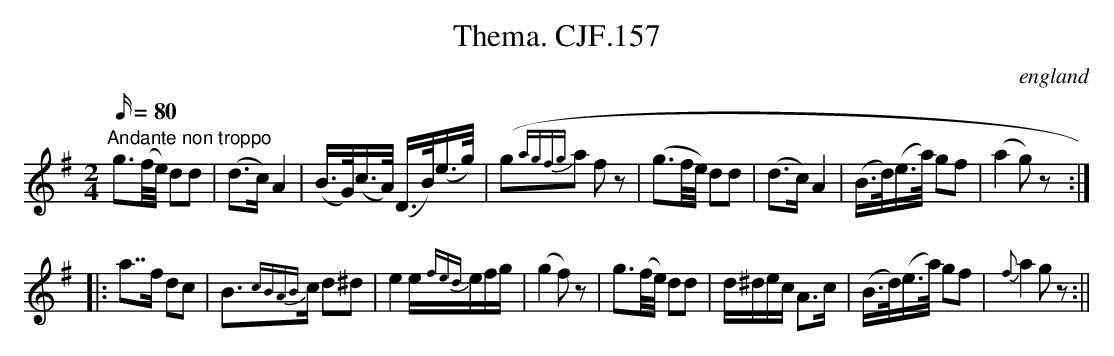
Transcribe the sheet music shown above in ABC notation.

X:1
T:Thema. CJF.157
O:england
M:2/4
L:1/16
Q:80
K:G
"Andante non troppo"g3(f/e/) d2d2|(d3c)A4|(B>G)(c>A) (D>B)(e>g)|\
(g2{agfg}a2 f2z2|(g3f/e/) d2d2|(d3c)A4|(B>d)(e>a) g2f2|(a4g2)""z2:||:
a7/2f d2c2|B3{cBAB}c d2^d2|e4e{fed}efg|(g4f2)z2|g3(f/e/) d2d2|\
d^dec A3c|(B>d)(e>a) g2f2|{f}a4g2z2:||
